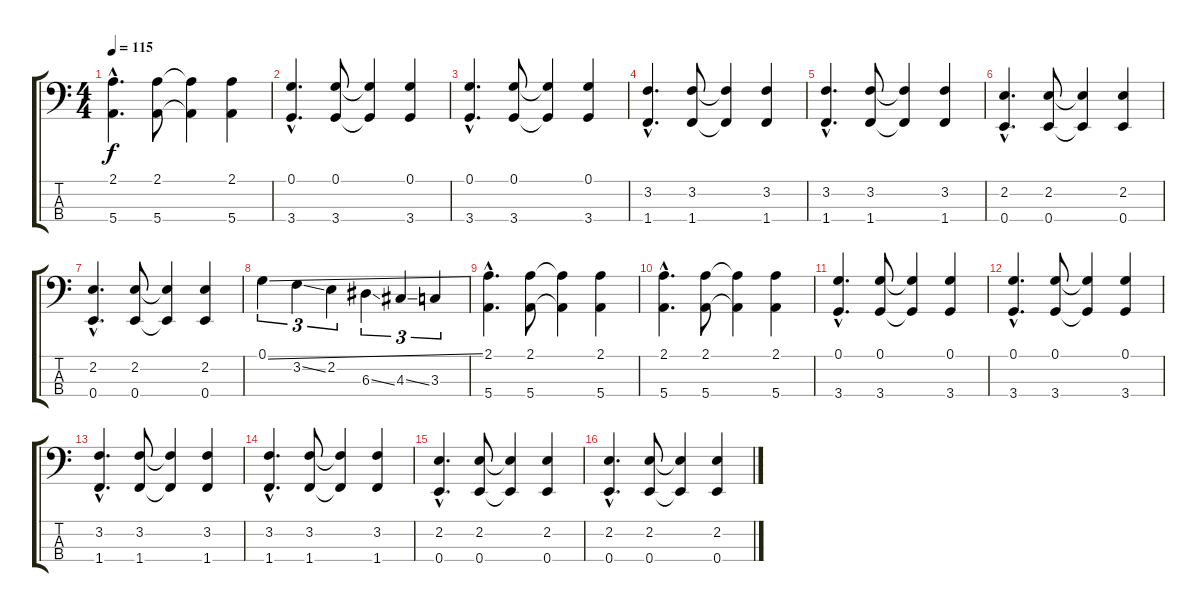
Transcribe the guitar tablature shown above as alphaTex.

\track "" {instrument electricbassfinger}
\staff {score tabs}
\tuning (G2 D2 A1 E1) {hide}
\ts (4 4)
\tempo 115
\clef f4
\ks c
(2.1{hac} 5.4{hac}).4{d dy f} (2.1 5.4).8 (2.1{t} 5.4{t}).4 (2.1 5.4).4 |
(0.1{hac} 3.4{hac}).4{d} (0.1 3.4).8 (0.1{t} 3.4{t}).4 (0.1 3.4).4 |
(0.1{hac} 3.4{hac}).4{d} (0.1 3.4).8 (0.1{t} 3.4{t}).4 (0.1 3.4).4 |
(3.2{hac} 1.4{hac}).4{d} (3.2 1.4).8 (3.2{t} 1.4{t}).4 (3.2 1.4).4 |
(3.2{hac} 1.4{hac}).4{d} (3.2 1.4).8 (3.2{t} 1.4{t}).4 (3.2 1.4).4 |
(2.2{hac} 0.4{hac}).4{d} (2.2 0.4).8 (2.2{t} 0.4{t}).4 (2.2 0.4).4 |
(2.2{hac} 0.4{hac}).4{d} (2.2 0.4).8 (2.2{t} 0.4{t}).4 (2.2 0.4).4 |
0.1{ss}.4{tu (3 2)} 3.2{ss}.4{tu (3 2)} 2.2.4{tu (3 2)} 6.3{ss}.4{tu (3 2)} 4.3{ss}.4{tu (3 2)} 3.3.4{tu (3 2)} |
(2.1{hac} 5.4{hac}).4{d} (2.1 5.4).8 (2.1{t} 5.4{t}).4 (2.1 5.4).4 |
(2.1{hac} 5.4{hac}).4{d} (2.1 5.4).8 (2.1{t} 5.4{t}).4 (2.1 5.4).4 |
(0.1{hac} 3.4{hac}).4{d} (0.1 3.4).8 (0.1{t} 3.4{t}).4 (0.1 3.4).4 |
(0.1{hac} 3.4{hac}).4{d} (0.1 3.4).8 (0.1{t} 3.4{t}).4 (0.1 3.4).4 |
(3.2{hac} 1.4{hac}).4{d} (3.2 1.4).8 (3.2{t} 1.4{t}).4 (3.2 1.4).4 |
(3.2{hac} 1.4{hac}).4{d} (3.2 1.4).8 (3.2{t} 1.4{t}).4 (3.2 1.4).4 |
(2.2{hac} 0.4{hac}).4{d} (2.2 0.4).8 (2.2{t} 0.4{t}).4 (2.2 0.4).4 |
(2.2{hac} 0.4{hac}).4{d} (2.2 0.4).8 (2.2{t} 0.4{t}).4 (2.2 0.4).4
